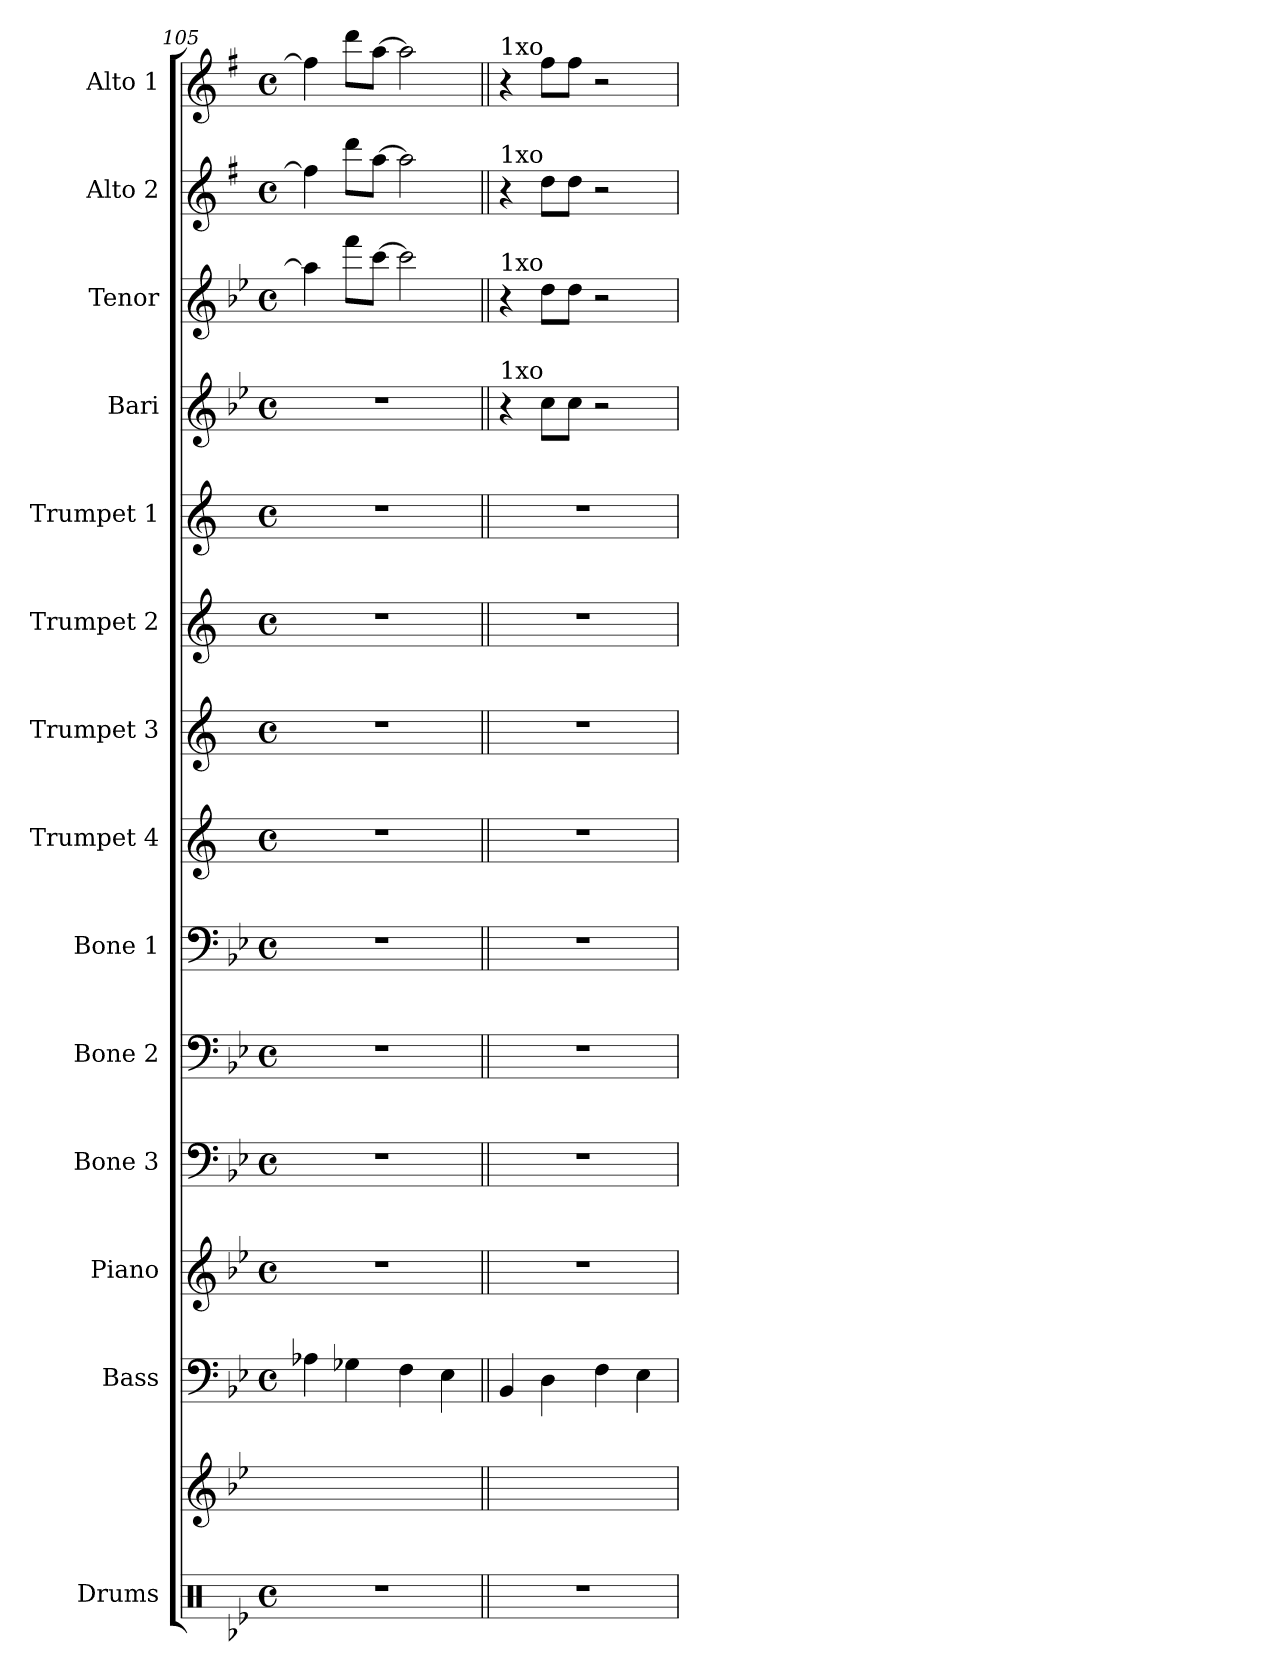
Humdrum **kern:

**kern	**kern	**kern	**kern	**kern	**kern	**kern	**kern	**kern	**kern	**kern	**kern	**kern	**kern	**kern
*part15	*part14	*part13	*part12	*part11	*part10	*part9	*part8	*part7	*part6	*part5	*part4	*part3	*part2	*part1
*staff15	*staff14	*staff13	*staff12	*staff11	*staff10	*staff9	*staff8	*staff7	*staff6	*staff5	*staff4	*staff3	*staff2	*staff1
*I"Drums	*	*I"Bass	*I"Piano	*I"Bone 3	*I"Bone 2	*I"Bone 1	*I"Trumpet 4	*I"Trumpet 3	*I"Trumpet 2	*I"Trumpet 1	*I"Bari	*I"Tenor	*I"Alto 2	*I"Alto 1
*	*	*	*	*	*	*	*I'Tpt	*	*I'Tpt	*I'Tpt	*	*	*	*
*clefX	*clefG2	*clefF4	*clefG2	*clefF4	*clefF4	*clefF4	*clefG2	*clefG2	*clefG2	*clefG2	*clefG2	*clefG2	*clefG2	*clefG2
*	*	*ITrd7c12	*ITrd8c14	*	*	*	*ITrd1c2	*ITrd1c2	*ITrd1c2	*ITrd1c2	*ITrd12c21	*ITrd8c14	*ITrd5c9	*ITrd5c9
*k[b-e-]	*k[b-e-]	*k[b-e-]	*k[b-e-]	*k[b-e-]	*k[b-e-]	*k[b-e-]	*k[b-e-]	*k[b-e-]	*k[b-e-]	*k[b-e-]	*k[b-e-]	*k[b-e-]	*k[b-e-]	*k[b-e-]
*B-:	*B-:	*B-:	*B-:	*B-:	*B-:	*B-:	*B-:	*B-:	*B-:	*B-:	*B-:	*B-:	*B-:	*B-:
*M4/4	*	*M4/4	*M4/4	*M4/4	*M4/4	*M4/4	*M4/4	*M4/4	*M4/4	*M4/4	*M4/4	*M4/4	*M4/4	*M4/4
*met(c)	*	*met(c)	*met(c)	*met(c)	*met(c)	*met(c)	*met(c)	*met(c)	*met(c)	*met(c)	*met(c)	*met(c)	*met(c)	*met(c)
=105	=105	=105	=105	=105	=105	=105	=105	=105	=105	=105	=105	=105	=105	=105
1r	1ryy	4AA-X\	1r	1r	1r	1r	1r	1r	1r	1r	1r	4a-\]	4a-\]	4a-\]
.	.	4GG-X\	.	.	.	.	.	.	.	.	.	8ff\L	8ff\L	8ff\L
.	.	.	.	.	.	.	.	.	.	.	.	[8cc\J	[8cc\J	[8cc\J
.	.	4FF\	.	.	.	.	.	.	.	.	.	2cc\]	2cc\]	2cc\]
.	.	4EE-\	.	.	.	.	.	.	.	.	.	.	.	.
=106||	=106||	=106||	=106||	=106||	=106||	=106||	=106||	=106||	=106||	=106||	=106||	=106||	=106||	=106||
!	!	!	!	!	!	!	!	!	!	!	!	!	!	!LO:TX:a:t=1xo
!	!	!	!	!	!	!	!	!	!	!	!	!	!LO:TX:a:t=1xo	!
!	!	!	!	!	!	!	!	!	!	!	!	!LO:TX:a:t=1xo	!	!
!	!	!	!	!	!	!	!	!	!	!	!LO:TX:a:t=1xo	!	!	!
1r	1ryy	4BBB-/	1r	1r	1r	1r	1r	1r	1r	1r	4r	4r	4r	4r
.	.	4DD\	.	.	.	.	.	.	.	.	8c\L	8d\L	8f\L	8a\L
.	.	.	.	.	.	.	.	.	.	.	8c\J	8d\J	8f\J	8a\J
.	.	4FF\	.	.	.	.	.	.	.	.	2r	2r	2r	2r
.	.	4EE-\	.	.	.	.	.	.	.	.	.	.	.	.
=	=	=	=	=	=	=	=	=	=	=	=	=	=	=
*-	*-	*-	*-	*-	*-	*-	*-	*-	*-	*-	*-	*-	*-	*-
